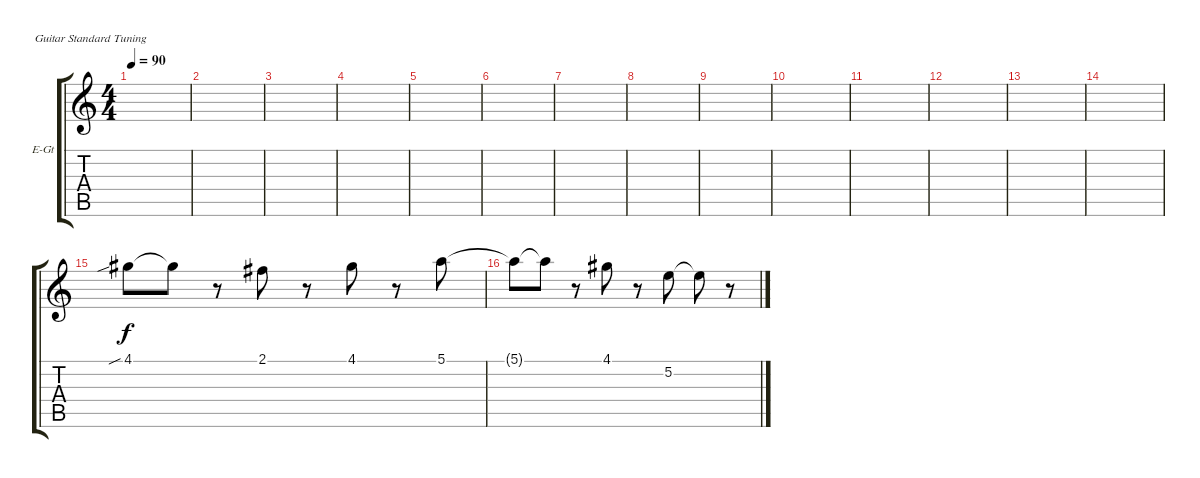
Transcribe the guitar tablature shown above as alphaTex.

\defaultSystemsLayout 4
\bracketExtendMode groupsimilarinstruments
\firstSystemTrackNameOrientation horizontal
\otherSystemsTrackNameOrientation horizontal
\track ("Electric Guitar" "E-Gt") {instrument electricguitarclean}
\staff {score tabs}
\tuning (E4 B3 G3 D3 A2 E2)
\ts (4 4)
\tempo 90
\clef g2
\scale
0.485477
\ks c
|
\scale
0.257261 |
\scale
0.257261 |
\scale
0.333333 |
\scale
0.333333 |
\scale
0.333333 |
\scale
0.333333 |
\scale
0.333333 |
\scale
0.333333 |
\scale
0.333333 |
\scale
0.333333 |
\scale
0.333333 |
\scale
0.333333 |
\scale
0.333333 |
\scale
0.333333 4.1{sib}.8 4.1{t}.8 r.8 2.1.8 r.8 4.1.8 r.8 5.1.8 |
\scale
0.333333 5.1{t}.8 5.1{t}.8 r.8 4.1.8 r.8 5.2.8 5.2{t}.8 r.8
